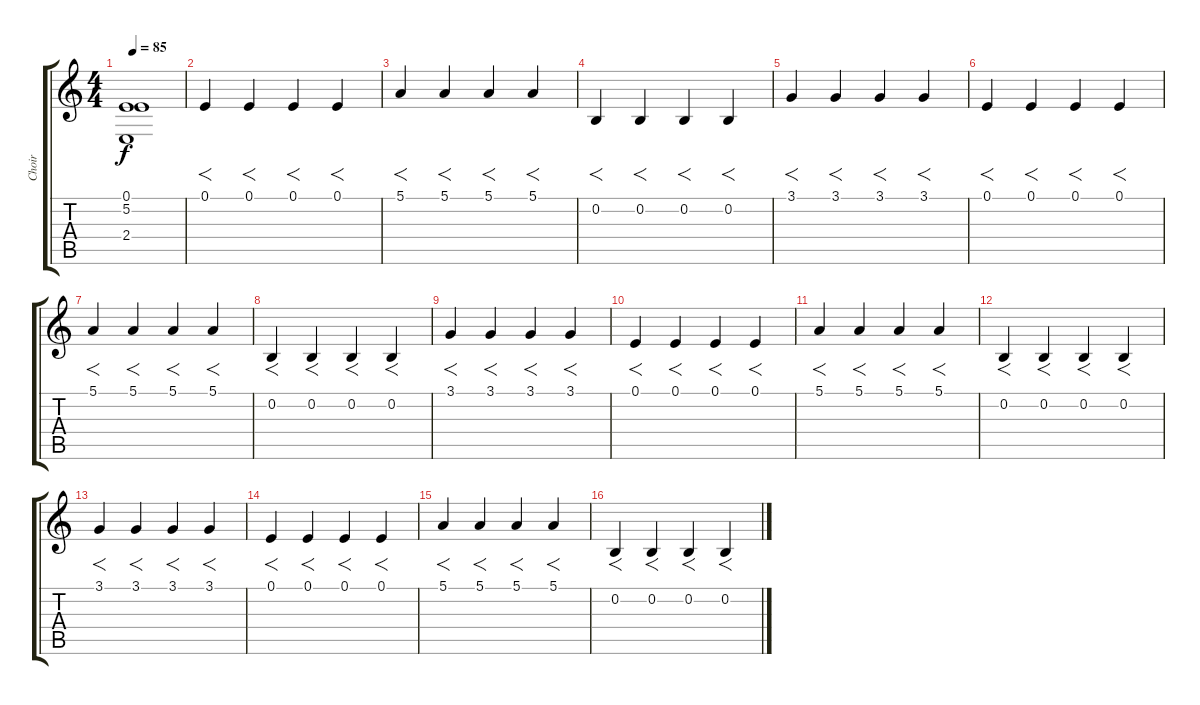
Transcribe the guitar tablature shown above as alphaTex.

\track ("Choir" "Choir") {instrument choiraahs}
\staff {score tabs}
\tuning (E4 B3 G3 D3 A2 E2) {hide}
\ts (4 4)
\tempo 85
\clef g2
\ks c
(0.1 5.2 2.4).1{dy f} |
0.1.4{f volume 11} 0.1.4{f} 0.1.4{f} 0.1.4{f} |
5.1.4{f} 5.1.4{f} 5.1.4{f} 5.1.4{f} |
0.2.4{f} 0.2.4{f} 0.2.4{f} 0.2.4{f} |
3.1.4{f} 3.1.4{f} 3.1.4{f} 3.1.4{f} |
0.1.4{f volume 10} 0.1.4{f} 0.1.4{f} 0.1.4{f} |
5.1.4{f} 5.1.4{f} 5.1.4{f} 5.1.4{f} |
0.2.4{f} 0.2.4{f} 0.2.4{f} 0.2.4{f} |
3.1.4{f} 3.1.4{f} 3.1.4{f} 3.1.4{f} |
0.1.4{f volume 11} 0.1.4{f} 0.1.4{f} 0.1.4{f} |
5.1.4{f} 5.1.4{f} 5.1.4{f} 5.1.4{f} |
0.2.4{f} 0.2.4{f} 0.2.4{f} 0.2.4{f} |
3.1.4{f} 3.1.4{f} 3.1.4{f} 3.1.4{f} |
0.1.4{f volume 10} 0.1.4{f} 0.1.4{f} 0.1.4{f} |
5.1.4{f} 5.1.4{f} 5.1.4{f} 5.1.4{f} |
0.2.4{f} 0.2.4{f} 0.2.4{f} 0.2.4{f}
